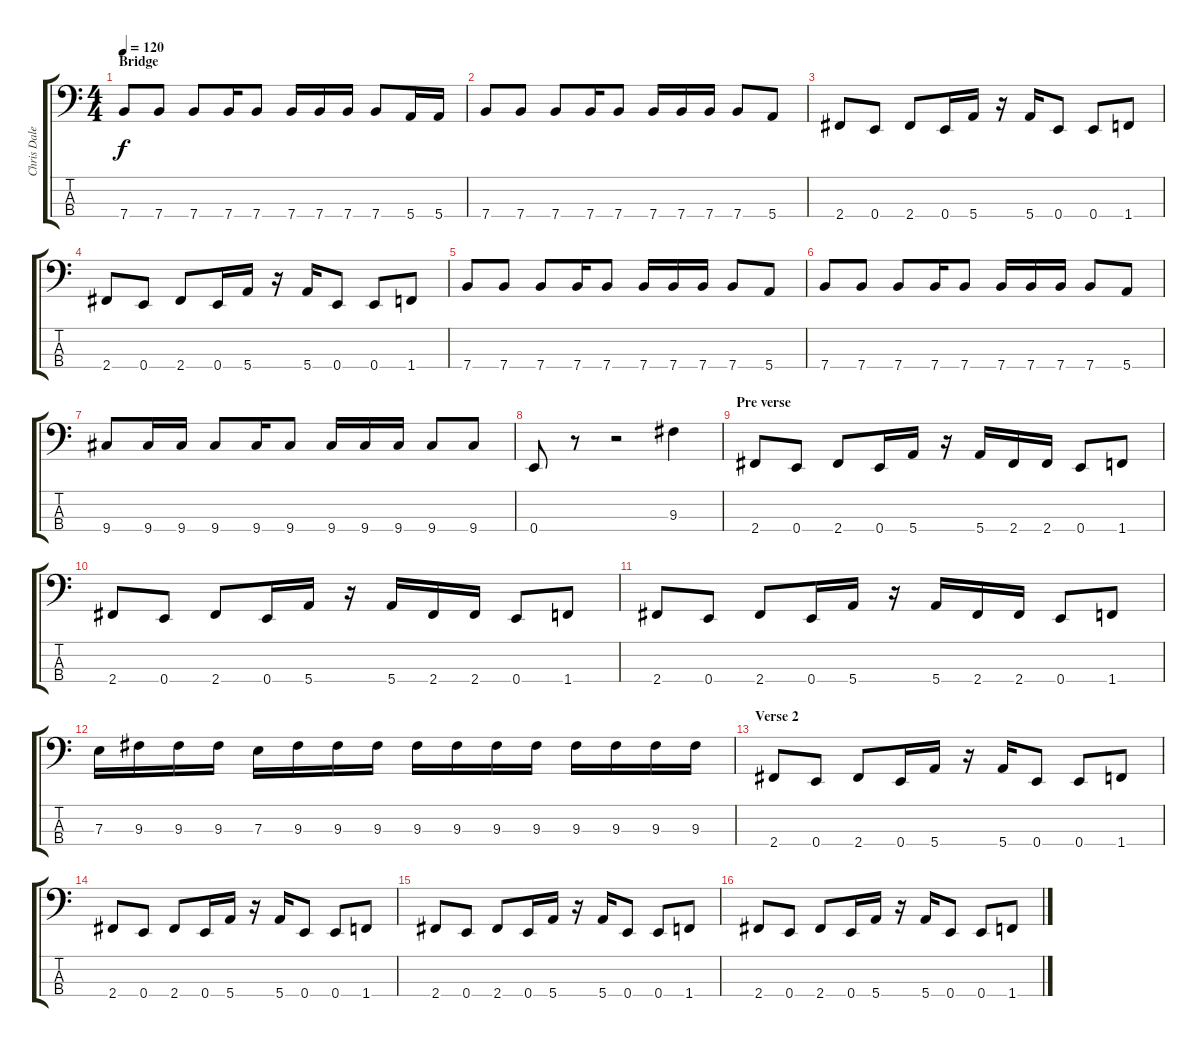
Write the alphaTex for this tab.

\track ("Chris Dale (Bass)" "Chris Dale") {instrument electricbasspick}
\staff {score tabs}
\tuning (G2 D2 A1 E1) {hide}
\ts (4 4)
\section ("" "Bridge")
\tempo 120
\clef f4
\ks c
7.4.8{dy f} 7.4.8 7.4.8 7.4.16 7.4.8 7.4.16 7.4.16 7.4.16 7.4.8 5.4.16 5.4.16 |
7.4.8 7.4.8 7.4.8 7.4.16 7.4.8 7.4.16 7.4.16 7.4.16 7.4.8 5.4.8 |
2.4.8 0.4.8 2.4.8 0.4.16 5.4.16 r.16 5.4.16 0.4.8 0.4.8 1.4.8 |
2.4.8 0.4.8 2.4.8 0.4.16 5.4.16 r.16 5.4.16 0.4.8 0.4.8 1.4.8 |
7.4.8 7.4.8 7.4.8 7.4.16 7.4.8 7.4.16 7.4.16 7.4.16 7.4.8 5.4.8 |
7.4.8 7.4.8 7.4.8 7.4.16 7.4.8 7.4.16 7.4.16 7.4.16 7.4.8 5.4.8 |
9.4.8 9.4.16 9.4.16 9.4.8 9.4.16 9.4.8 9.4.16 9.4.16 9.4.16 9.4.8 9.4.8 |
0.4.8 r.8 r.2 9.3.4 |
\section ("" "Pre verse")
2.4.8 0.4.8 2.4.8 0.4.16 5.4.16 r.16 5.4.16 2.4.16 2.4.16 0.4.8 1.4.8 |
2.4.8 0.4.8 2.4.8 0.4.16 5.4.16 r.16 5.4.16 2.4.16 2.4.16 0.4.8 1.4.8 |
2.4.8 0.4.8 2.4.8 0.4.16 5.4.16 r.16 5.4.16 2.4.16 2.4.16 0.4.8 1.4.8 |
7.3.16 9.3.16 9.3.16 9.3.16 7.3.16 9.3.16 9.3.16 9.3.16 9.3.16 9.3.16 9.3.16 9.3.16 9.3.16 9.3.16 9.3.16 9.3.16 |
\section ("" "Verse 2")
2.4.8 0.4.8 2.4.8 0.4.16 5.4.16 r.16 5.4.16 0.4.8 0.4.8 1.4.8 |
2.4.8 0.4.8 2.4.8 0.4.16 5.4.16 r.16 5.4.16 0.4.8 0.4.8 1.4.8 |
2.4.8 0.4.8 2.4.8 0.4.16 5.4.16 r.16 5.4.16 0.4.8 0.4.8 1.4.8 |
2.4.8 0.4.8 2.4.8 0.4.16 5.4.16 r.16 5.4.16 0.4.8 0.4.8 1.4.8
